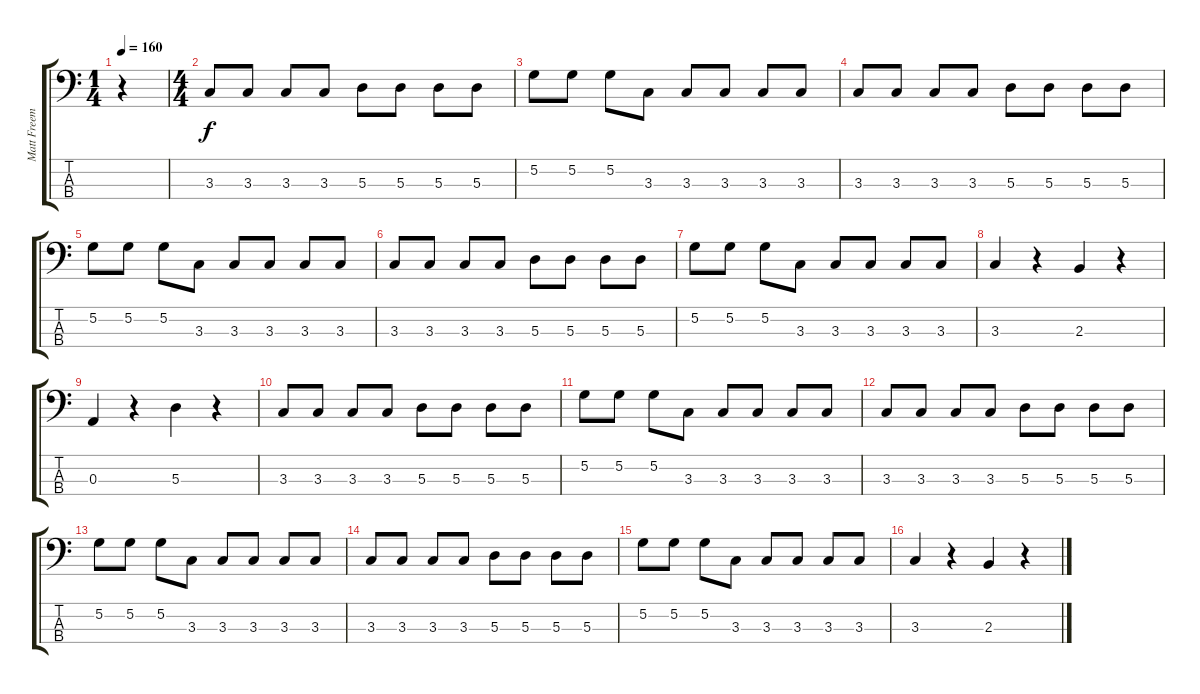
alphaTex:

\track ("Matt Freeman" "Matt Freem") {instrument electricbasspick}
\staff {score tabs}
\tuning (G2 D2 A1 E1) {hide}
\ts (1 4)
\tempo 160
\clef f4
\ks c
r.4{dy f instrument electricbasspick} |
\ts (4 4)
3.3.8 3.3.8 3.3.8 3.3.8 5.3.8 5.3.8 5.3.8 5.3.8 |
5.2.8 5.2.8 5.2.8 3.3.8 3.3.8 3.3.8 3.3.8 3.3.8 |
3.3.8 3.3.8 3.3.8 3.3.8 5.3.8 5.3.8 5.3.8 5.3.8 |
5.2.8 5.2.8 5.2.8 3.3.8 3.3.8 3.3.8 3.3.8 3.3.8 |
3.3.8 3.3.8 3.3.8 3.3.8 5.3.8 5.3.8 5.3.8 5.3.8 |
5.2.8 5.2.8 5.2.8 3.3.8 3.3.8 3.3.8 3.3.8 3.3.8 |
3.3.4 r.4 2.3.4 r.4 |
0.3.4 r.4 5.3.4 r.4 |
3.3.8 3.3.8 3.3.8 3.3.8 5.3.8 5.3.8 5.3.8 5.3.8 |
5.2.8 5.2.8 5.2.8 3.3.8 3.3.8 3.3.8 3.3.8 3.3.8 |
3.3.8 3.3.8 3.3.8 3.3.8 5.3.8 5.3.8 5.3.8 5.3.8 |
5.2.8 5.2.8 5.2.8 3.3.8 3.3.8 3.3.8 3.3.8 3.3.8 |
3.3.8 3.3.8 3.3.8 3.3.8 5.3.8 5.3.8 5.3.8 5.3.8 |
5.2.8 5.2.8 5.2.8 3.3.8 3.3.8 3.3.8 3.3.8 3.3.8 |
3.3.4 r.4 2.3.4 r.4
